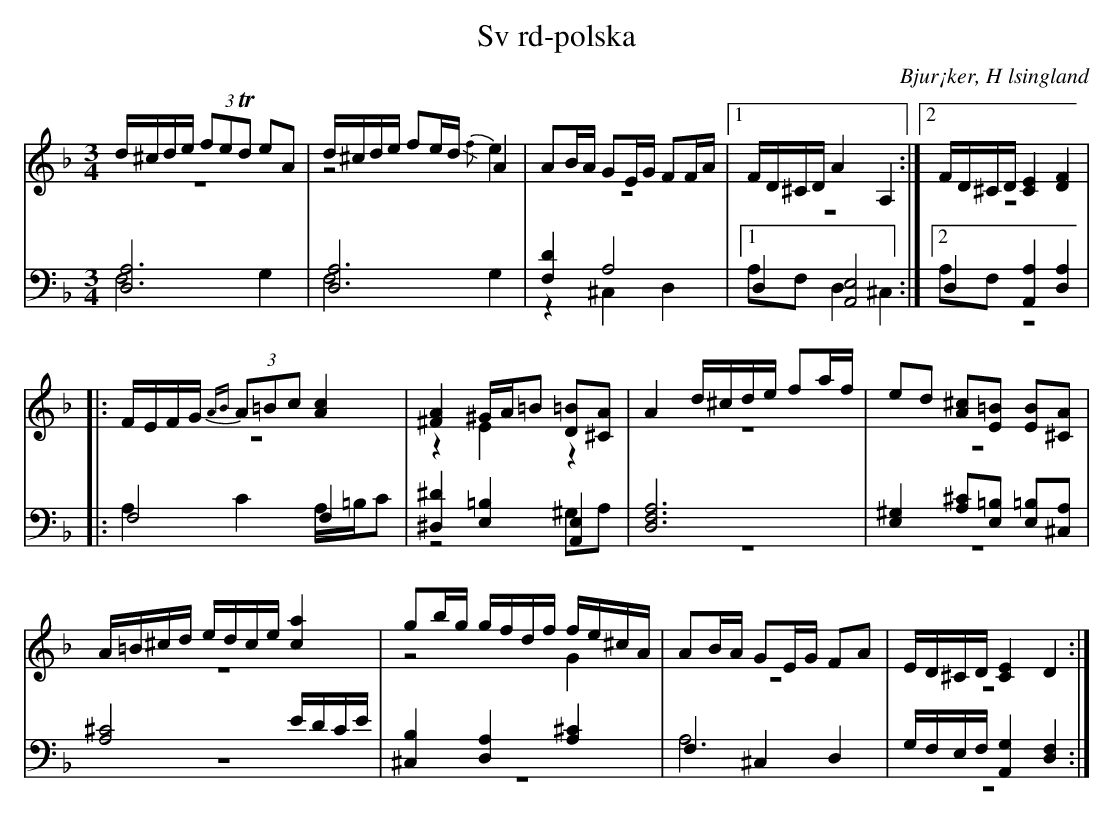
X:1
T: Sv rd-polska
O: Bjur¡ker, H lsingland
M: 3/4
L: 1/8
K: Dm
V:1
V:2 merge
V:3
V:4 merge
V:1
d/^c/d/e/ (3feTd eA|d/^c/d/e/ fe/d/ A2|AB/A/ GE/G/ FF/A/|1 F/D/^C/D/ A2 A,2:|2 F/D/^C/D/ [C2E2] [D2F2]|
|:F/E/F/G/ (3{AB}A=Bc [A2c2]|[^F2A2] ^G/A/=B [D=B][^CA]|A2 d/^c/d/e/ fa/f/|ed [A^c][E=B] [EB][^CA]|
A/=B/^c/d/ e/d/c/e/ [c2a2]|gb/g/ g/f/d/f/ f/e/^c/A/|AB/A/ GE/G/ FA|E/D/^C/D/ [C2E2] D2:|
V:2
z6|z4 {/f}e2|z6|1 z6:|2 z6|
|:z6|z2 E2 z2|z6|z6|
z6|z4 G2|z6|z6:|
V:3 clef=bass
[D,6A,6]|[D,6A,6]|[F,2D2] A,4|1 D,2 [A,,4E,4]:|2 D,2 [A,,2A,2] [D,2A,2]|
|:F,4 F,2|[^D,2^D2] [E,2=B,2] [A,,2E,2]|[D,6F,6A,6]|[E,2^G,2] [A,^C][E,=B,] [E,=B,][^C,A,]|
[A,4^C4] E/D/C/E/|[^C,2B,2]  [D,2A,2] [A,2^C2]|F,2 ^C,2 D,2|G,/F,/E,/F,/ [A,,2G,2] [D,2F,2]:|
V:4 clef=bass
F,4 G,2|F,4 G,2|z2 ^C,2 D,2|1 A,F, D,2 ^C,2:|2 A,F,  z4|
|:A,2 C2 A,/=B,/C|z4 ^G,A,|z6|z6|
z6|z6|A,6|z6:|
